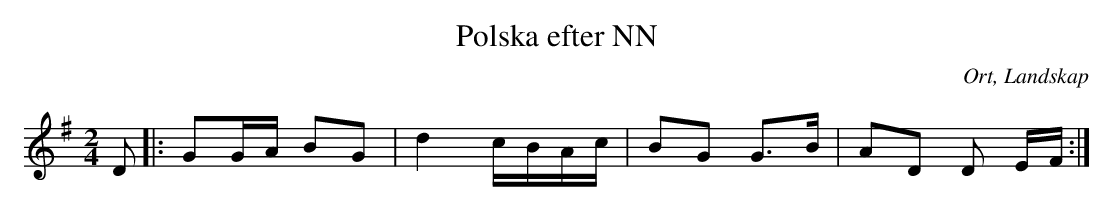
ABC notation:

X:1
T:Polska efter NN
O:Ort, Landskap
M:2/4
L:1/8
K:G
D|: GG/2A/2 BG | d2 c/2B/2A/2c/2 | BG G3/2B/2 | AD D E/2F/2  :|
